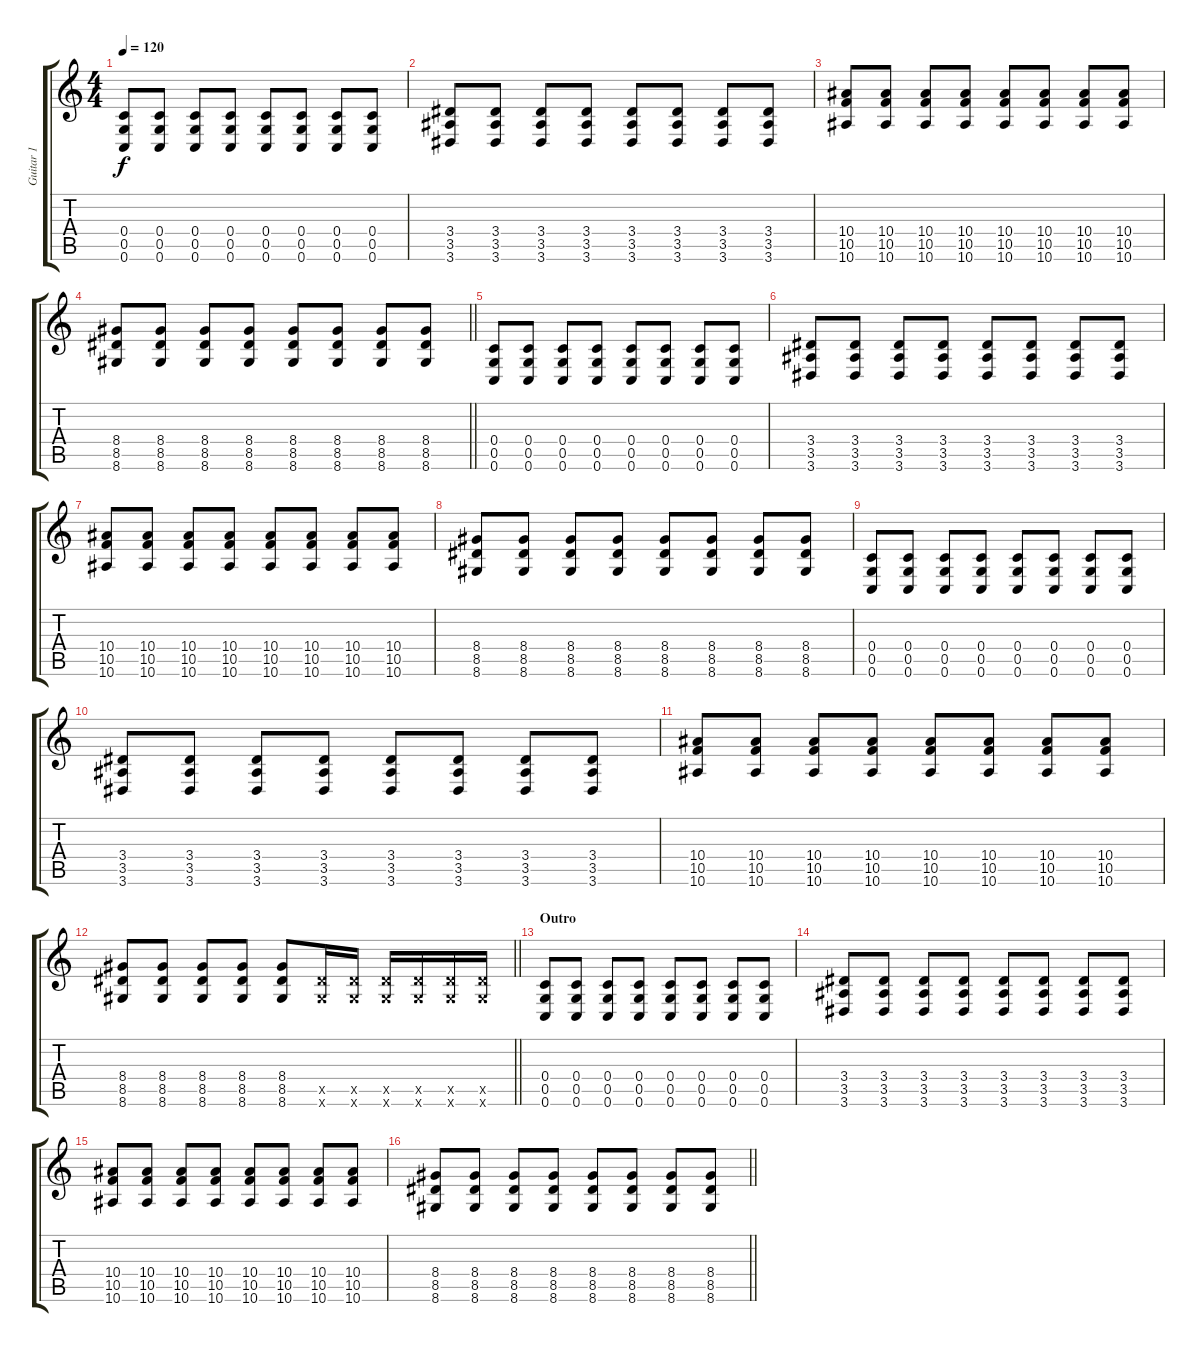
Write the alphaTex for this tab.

\track ("Guitar 1" "Guitar 1") {instrument acousticguitarsteel}
\staff {score tabs}
\tuning (D4 A3 F3 C3 G2 C2) {hide}
\ts (4 4)
\tempo 120
\clef g2
\ks c
(0.4 0.5 0.6).8{dy f} (0.4 0.5 0.6).8 (0.4 0.5 0.6).8 (0.4 0.5 0.6).8 (0.4 0.5 0.6).8 (0.4 0.5 0.6).8 (0.4 0.5 0.6).8 (0.4 0.5 0.6).8 |
(3.4 3.5 3.6).8 (3.4 3.5 3.6).8 (3.4 3.5 3.6).8 (3.4 3.5 3.6).8 (3.4 3.5 3.6).8 (3.4 3.5 3.6).8 (3.4 3.5 3.6).8 (3.4 3.5 3.6).8 |
(10.4 10.5 10.6).8 (10.4 10.5 10.6).8 (10.4 10.5 10.6).8 (10.4 10.5 10.6).8 (10.4 10.5 10.6).8 (10.4 10.5 10.6).8 (10.4 10.5 10.6).8 (10.4 10.5 10.6).8 |
\barLineRight lightlight
(8.4 8.5 8.6).8 (8.4 8.5 8.6).8 (8.4 8.5 8.6).8 (8.4 8.5 8.6).8 (8.4 8.5 8.6).8 (8.4 8.5 8.6).8 (8.4 8.5 8.6).8 (8.4 8.5 8.6).8 |
(0.4 0.5 0.6).8 (0.4 0.5 0.6).8 (0.4 0.5 0.6).8 (0.4 0.5 0.6).8 (0.4 0.5 0.6).8 (0.4 0.5 0.6).8 (0.4 0.5 0.6).8 (0.4 0.5 0.6).8 |
(3.4 3.5 3.6).8 (3.4 3.5 3.6).8 (3.4 3.5 3.6).8 (3.4 3.5 3.6).8 (3.4 3.5 3.6).8 (3.4 3.5 3.6).8 (3.4 3.5 3.6).8 (3.4 3.5 3.6).8 |
(10.4 10.5 10.6).8 (10.4 10.5 10.6).8 (10.4 10.5 10.6).8 (10.4 10.5 10.6).8 (10.4 10.5 10.6).8 (10.4 10.5 10.6).8 (10.4 10.5 10.6).8 (10.4 10.5 10.6).8 |
(8.4 8.5 8.6).8 (8.4 8.5 8.6).8 (8.4 8.5 8.6).8 (8.4 8.5 8.6).8 (8.4 8.5 8.6).8 (8.4 8.5 8.6).8 (8.4 8.5 8.6).8 (8.4 8.5 8.6).8 |
(0.4 0.5 0.6).8 (0.4 0.5 0.6).8 (0.4 0.5 0.6).8 (0.4 0.5 0.6).8 (0.4 0.5 0.6).8 (0.4 0.5 0.6).8 (0.4 0.5 0.6).8 (0.4 0.5 0.6).8 |
(3.4 3.5 3.6).8 (3.4 3.5 3.6).8 (3.4 3.5 3.6).8 (3.4 3.5 3.6).8 (3.4 3.5 3.6).8 (3.4 3.5 3.6).8 (3.4 3.5 3.6).8 (3.4 3.5 3.6).8 |
(10.4 10.5 10.6).8 (10.4 10.5 10.6).8 (10.4 10.5 10.6).8 (10.4 10.5 10.6).8 (10.4 10.5 10.6).8 (10.4 10.5 10.6).8 (10.4 10.5 10.6).8 (10.4 10.5 10.6).8 |
\barLineRight lightlight
(8.4 8.5 8.6).8 (8.4 8.5 8.6).8 (8.4 8.5 8.6).8 (8.4 8.5 8.6).8 (8.4 8.5 8.6).8 (8.5{x} 8.6{x}).16 (8.5{x} 8.6{x}).16 (8.5{x} 8.6{x}).16 (8.5{x} 8.6{x}).16 (8.5{x} 8.6{x}).16 (8.5{x} 8.6{x}).16 |
\section ("" "Outro")
(0.4 0.5 0.6).8 (0.4 0.5 0.6).8 (0.4 0.5 0.6).8 (0.4 0.5 0.6).8 (0.4 0.5 0.6).8 (0.4 0.5 0.6).8 (0.4 0.5 0.6).8 (0.4 0.5 0.6).8 |
(3.4 3.5 3.6).8 (3.4 3.5 3.6).8 (3.4 3.5 3.6).8 (3.4 3.5 3.6).8 (3.4 3.5 3.6).8 (3.4 3.5 3.6).8 (3.4 3.5 3.6).8 (3.4 3.5 3.6).8 |
(10.4 10.5 10.6).8 (10.4 10.5 10.6).8 (10.4 10.5 10.6).8 (10.4 10.5 10.6).8 (10.4 10.5 10.6).8 (10.4 10.5 10.6).8 (10.4 10.5 10.6).8 (10.4 10.5 10.6).8 |
\barLineRight lightlight
(8.4 8.5 8.6).8 (8.4 8.5 8.6).8 (8.4 8.5 8.6).8 (8.4 8.5 8.6).8 (8.4 8.5 8.6).8 (8.4 8.5 8.6).8 (8.4 8.5 8.6).8 (8.4 8.5 8.6).8
